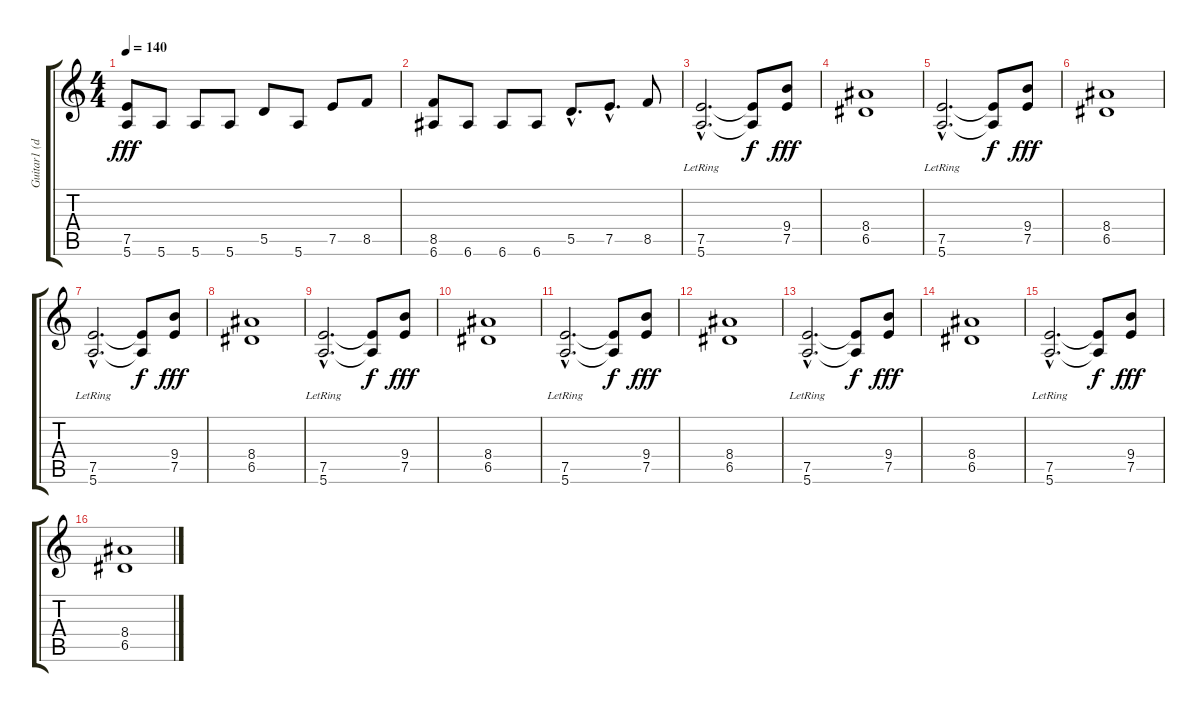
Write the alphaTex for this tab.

\track ("Guitar1 (dist)" "Guitar1 (d") {instrument distortionguitar}
\staff {score tabs}
\tuning (E4 B3 G3 D3 A2 E2) {hide}
\ts (4 4)
\tempo 140
\clef g2
\ks c
(7.5 5.6).8{dy fff} 5.6.8 5.6.8 5.6.8 5.5.8 5.6.8 7.5.8 8.5.8 |
(8.5 6.6).8 6.6.8 6.6.8 6.6.8 5.5{hac}.8{d} 7.5{hac}.8{d} 8.5.8 |
(7.5{hac} 5.6{hac lr}).2{d} (7.5{t} 5.6{t}).8{dy f} (9.4 7.5).8{dy fff} |
(8.4 6.5).1 |
(7.5{hac} 5.6{hac lr}).2{d} (7.5{t} 5.6{t}).8{dy f} (9.4 7.5).8{dy fff} |
(8.4 6.5).1 |
(7.5{hac} 5.6{hac lr}).2{d} (7.5{t} 5.6{t}).8{dy f} (9.4 7.5).8{dy fff} |
(8.4 6.5).1 |
(7.5{hac} 5.6{hac lr}).2{d} (7.5{t} 5.6{t}).8{dy f} (9.4 7.5).8{dy fff} |
(8.4 6.5).1 |
(7.5{hac} 5.6{hac lr}).2{d} (7.5{t} 5.6{t}).8{dy f} (9.4 7.5).8{dy fff} |
(8.4 6.5).1 |
(7.5{hac} 5.6{hac lr}).2{d} (7.5{t} 5.6{t}).8{dy f} (9.4 7.5).8{dy fff} |
(8.4 6.5).1 |
(7.5{hac} 5.6{hac lr}).2{d} (7.5{t} 5.6{t}).8{dy f} (9.4 7.5).8{dy fff} |
(8.4 6.5).1
